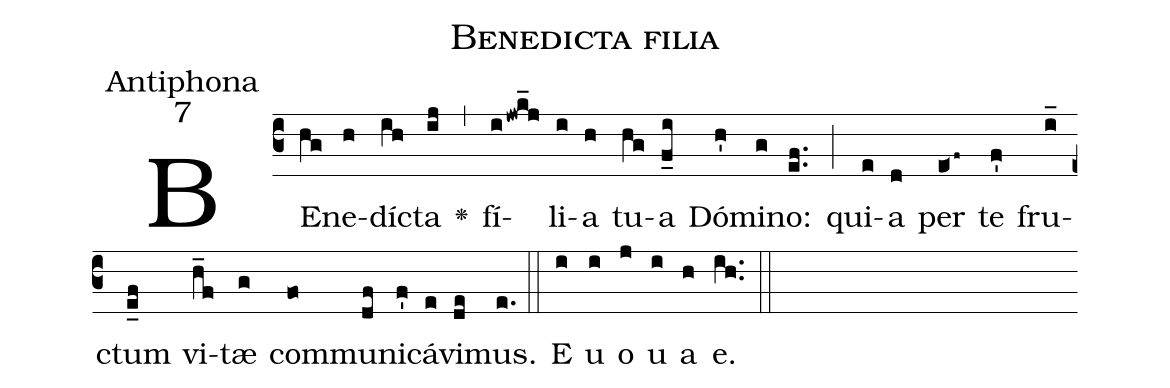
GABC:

name:Benedicta filia;
office-part:Antiphona;
mode:7;
%%
(c3)BE(hg)ne(h)dí(ih)cta(ij) <v>\greheightstar</v>(,) fí(ijwk_j)li(i)a(h) tu(hg)a(f_i) Dó(h')mi(g)no:(ef..) (;) qui(e)a(d) per(e<f~) te(f') fru(i_)ctum(e_f) vi(h_f)tæ(g) com(fo)mu(df)ni(f')cá(e)vi(de)mus.(e.) (::) E(i) u(i) o(j) u(i) a(h) e.(ih..) (::)
